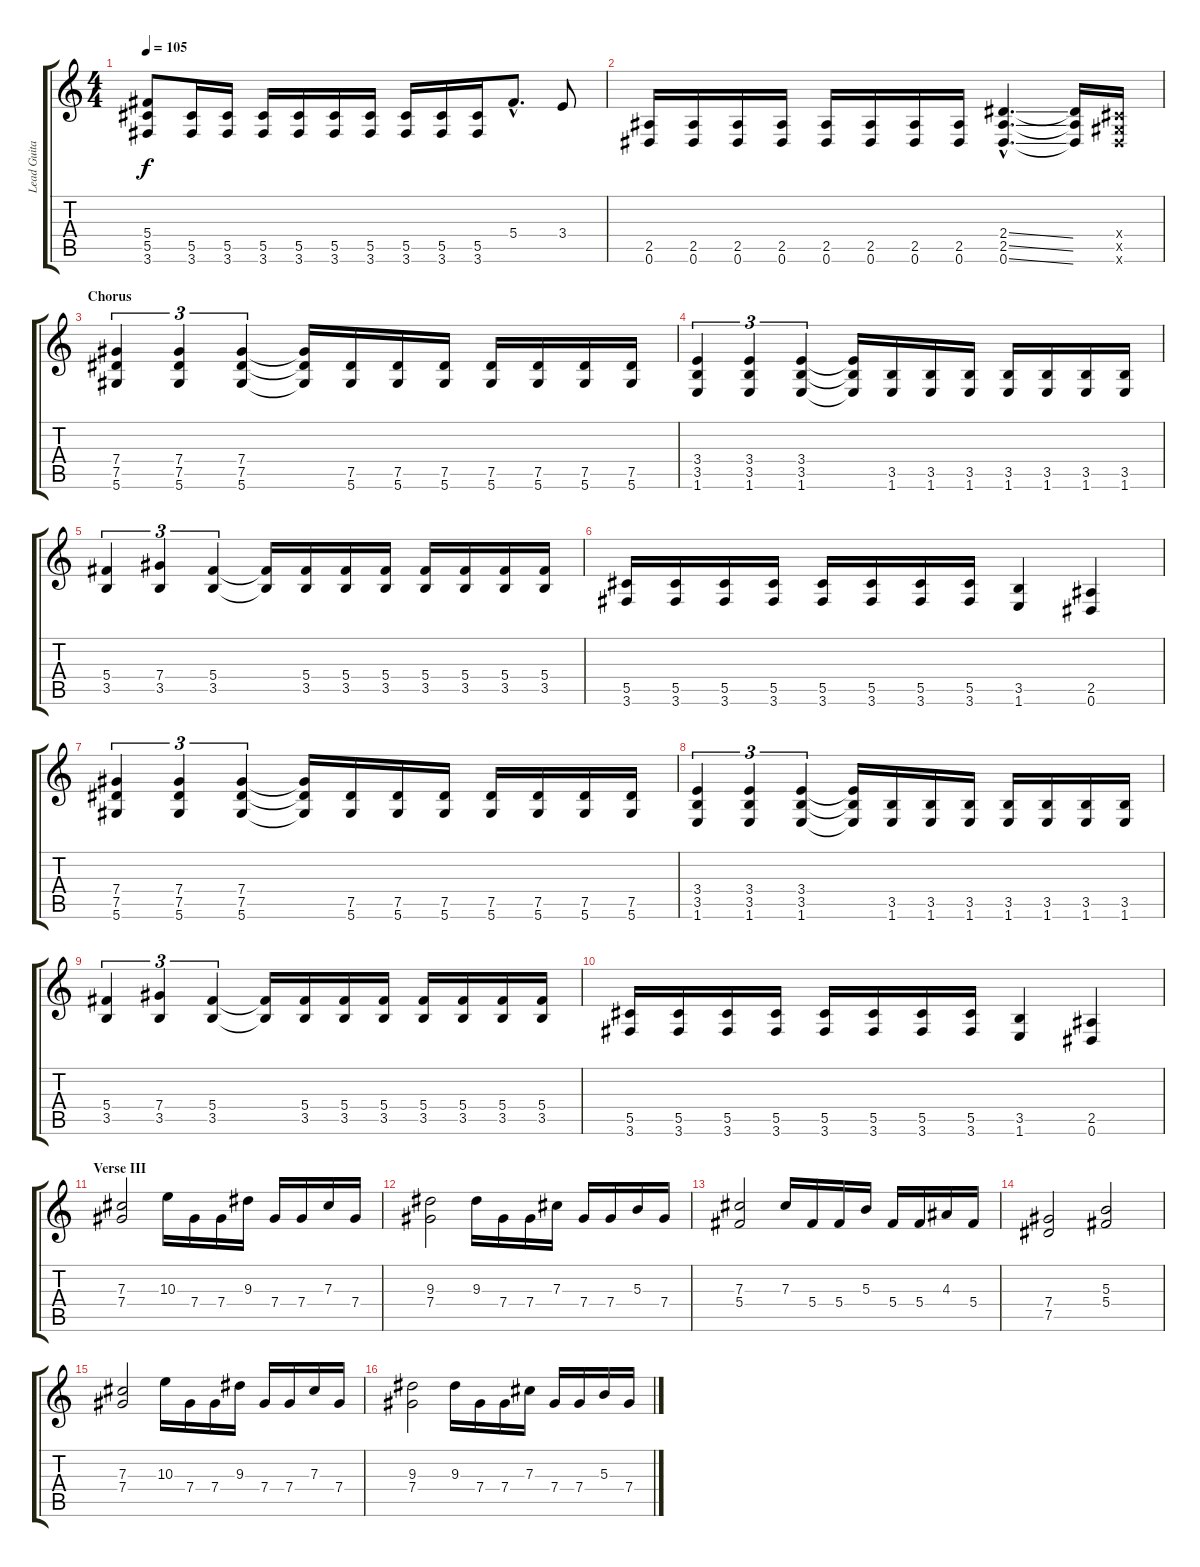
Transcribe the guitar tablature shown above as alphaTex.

\track ("Lead Guitar" "Lead Guita") {instrument distortionguitar}
\staff {score tabs}
\tuning (Eb4 Bb3 Gb3 Db3 Ab2 Eb2) {hide}
\ts (4 4)
\tempo 105
\clef g2
\ks c
(5.4 5.5 3.6).8{dy f} (5.5 3.6).16 (5.5 3.6).16 (5.5 3.6).16 (5.5 3.6).16 (5.5 3.6).16 (5.5 3.6).16 (5.5 3.6).16 (5.5 3.6).16 (5.5 3.6).16 5.4{hac}.8{d} 3.4.8 |
(2.5 0.6).16 (2.5 0.6).16 (2.5 0.6).16 (2.5 0.6).16 (2.5 0.6).16 (2.5 0.6).16 (2.5 0.6).16 (2.5 0.6).16 (2.4{ss hac} 2.5{ss hac} 0.6{ss hac}).4{d} (2.4{t} 2.5{t} 0.6{t}).16 (0.4{x} 0.5{x} 0.6{x}).16 |
\section ("" "Chorus")
(7.4 7.5 5.6).4{tu (3 2)} (7.4 7.5 5.6).4{tu (3 2)} (7.4 7.5 5.6).4{tu (3 2)} (7.4{t} 7.5{t} 5.6{t}).16 (7.5 5.6).16 (7.5 5.6).16 (7.5 5.6).16 (7.5 5.6).16 (7.5 5.6).16 (7.5 5.6).16 (7.5 5.6).16 |
(3.4 3.5 1.6).4{tu (3 2)} (3.4 3.5 1.6).4{tu (3 2)} (3.4 3.5 1.6).4{tu (3 2)} (3.4{t} 3.5{t} 1.6{t}).16 (3.5 1.6).16 (3.5 1.6).16 (3.5 1.6).16 (3.5 1.6).16 (3.5 1.6).16 (3.5 1.6).16 (3.5 1.6).16 |
(5.4 3.5).4{tu (3 2)} (7.4 3.5).4{tu (3 2)} (5.4 3.5).4{tu (3 2)} (5.4{t} 3.5{t}).16 (5.4 3.5).16 (5.4 3.5).16 (5.4 3.5).16 (5.4 3.5).16 (5.4 3.5).16 (5.4 3.5).16 (5.4 3.5).16 |
(5.5 3.6).16 (5.5 3.6).16 (5.5 3.6).16 (5.5 3.6).16 (5.5 3.6).16 (5.5 3.6).16 (5.5 3.6).16 (5.5 3.6).16 (3.5 1.6).4 (2.5 0.6).4 |
(7.4 7.5 5.6).4{tu (3 2)} (7.4 7.5 5.6).4{tu (3 2)} (7.4 7.5 5.6).4{tu (3 2)} (7.4{t} 7.5{t} 5.6{t}).16 (7.5 5.6).16 (7.5 5.6).16 (7.5 5.6).16 (7.5 5.6).16 (7.5 5.6).16 (7.5 5.6).16 (7.5 5.6).16 |
(3.4 3.5 1.6).4{tu (3 2)} (3.4 3.5 1.6).4{tu (3 2)} (3.4 3.5 1.6).4{tu (3 2)} (3.4{t} 3.5{t} 1.6{t}).16 (3.5 1.6).16 (3.5 1.6).16 (3.5 1.6).16 (3.5 1.6).16 (3.5 1.6).16 (3.5 1.6).16 (3.5 1.6).16 |
(5.4 3.5).4{tu (3 2)} (7.4 3.5).4{tu (3 2)} (5.4 3.5).4{tu (3 2)} (5.4{t} 3.5{t}).16 (5.4 3.5).16 (5.4 3.5).16 (5.4 3.5).16 (5.4 3.5).16 (5.4 3.5).16 (5.4 3.5).16 (5.4 3.5).16 |
(5.5 3.6).16 (5.5 3.6).16 (5.5 3.6).16 (5.5 3.6).16 (5.5 3.6).16 (5.5 3.6).16 (5.5 3.6).16 (5.5 3.6).16 (3.5 1.6).4 (2.5 0.6).4 |
\section ("" "Verse III")
(7.3 7.4).2 10.3.16 7.4.16 7.4.16 9.3.16 7.4.16 7.4.16 7.3.16 7.4.16 |
(9.3 7.4).2 9.3.16 7.4.16 7.4.16 7.3.16 7.4.16 7.4.16 5.3.16 7.4.16 |
(7.3 5.4).2 7.3.16 5.4.16 5.4.16 5.3.16 5.4.16 5.4.16 4.3.16 5.4.16 |
(7.4 7.5).2 (5.3 5.4).2 |
(7.3 7.4).2 10.3.16 7.4.16 7.4.16 9.3.16 7.4.16 7.4.16 7.3.16 7.4.16 |
(9.3 7.4).2 9.3.16 7.4.16 7.4.16 7.3.16 7.4.16 7.4.16 5.3.16 7.4.16
